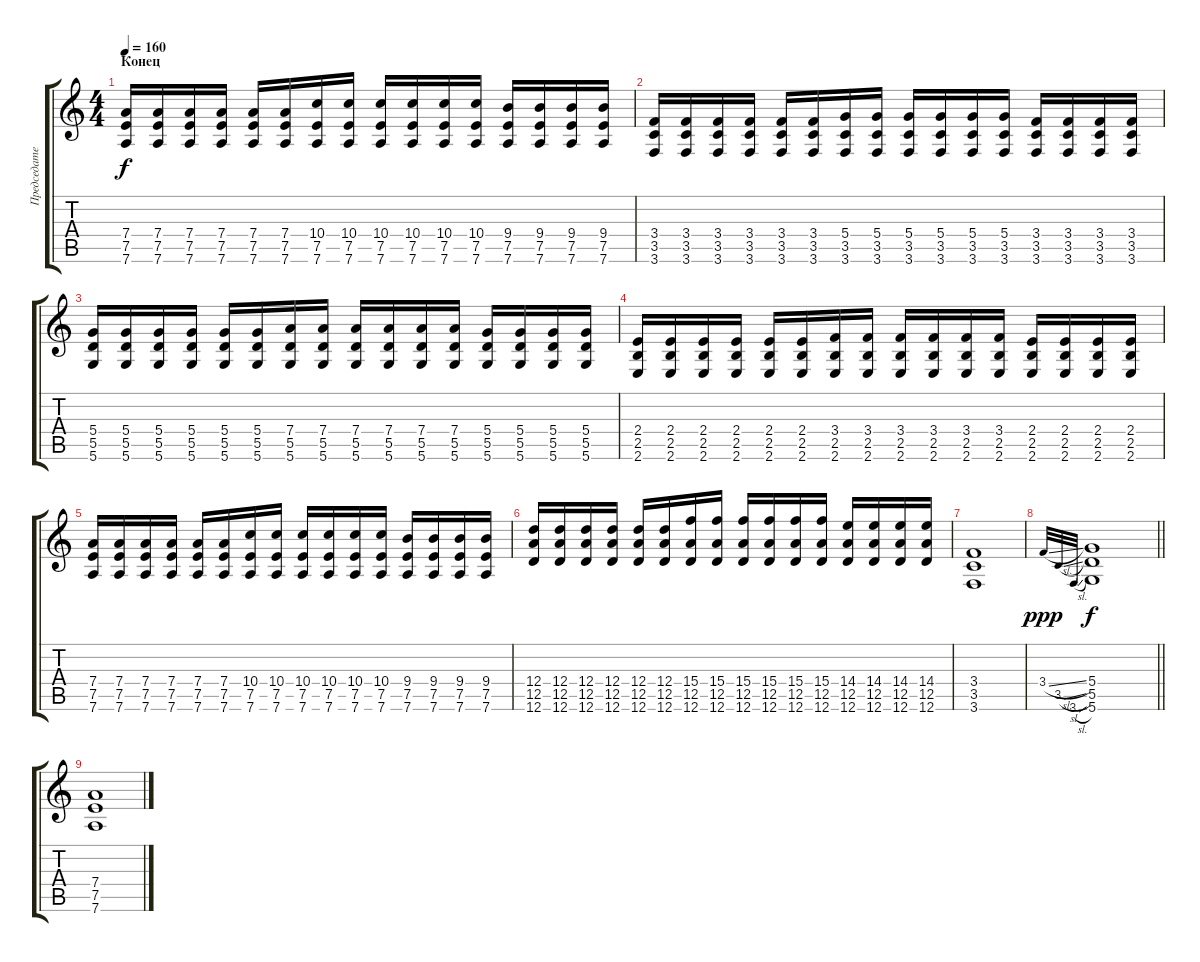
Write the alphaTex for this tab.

\track ("Председатель" "Председате") {instrument acousticguitarsteel}
\staff {score tabs}
\tuning (E4 B3 G3 D3 A2 D2) {hide}
\ts (4 4)
\section ("" "Конец")
\tempo 160
\clef g2
\ks c
(7.4 7.5 7.6).16{dy f} (7.4 7.5 7.6).16 (7.4 7.5 7.6).16 (7.4 7.5 7.6).16 (7.4 7.5 7.6).16 (7.4 7.5 7.6).16 (10.4 7.5 7.6).16 (10.4 7.5 7.6).16 (10.4 7.5 7.6).16 (10.4 7.5 7.6).16 (10.4 7.5 7.6).16 (10.4 7.5 7.6).16 (9.4 7.5 7.6).16 (9.4 7.5 7.6).16 (9.4 7.5 7.6).16 (9.4 7.5 7.6).16 |
(3.4 3.5 3.6).16 (3.4 3.5 3.6).16 (3.4 3.5 3.6).16 (3.4 3.5 3.6).16 (3.4 3.5 3.6).16 (3.4 3.5 3.6).16 (5.4 3.5 3.6).16 (5.4 3.5 3.6).16 (5.4 3.5 3.6).16 (5.4 3.5 3.6).16 (5.4 3.5 3.6).16 (5.4 3.5 3.6).16 (3.4 3.5 3.6).16 (3.4 3.5 3.6).16 (3.4 3.5 3.6).16 (3.4 3.5 3.6).16 |
(5.4 5.5 5.6).16 (5.4 5.5 5.6).16 (5.4 5.5 5.6).16 (5.4 5.5 5.6).16 (5.4 5.5 5.6).16 (5.4 5.5 5.6).16 (7.4 5.5 5.6).16 (7.4 5.5 5.6).16 (7.4 5.5 5.6).16 (7.4 5.5 5.6).16 (7.4 5.5 5.6).16 (7.4 5.5 5.6).16 (5.4 5.5 5.6).16 (5.4 5.5 5.6).16 (5.4 5.5 5.6).16 (5.4 5.5 5.6).16 |
(2.4 2.5 2.6).16 (2.4 2.5 2.6).16 (2.4 2.5 2.6).16 (2.4 2.5 2.6).16 (2.4 2.5 2.6).16 (2.4 2.5 2.6).16 (3.4 2.5 2.6).16 (3.4 2.5 2.6).16 (3.4 2.5 2.6).16 (3.4 2.5 2.6).16 (3.4 2.5 2.6).16 (3.4 2.5 2.6).16 (2.4 2.5 2.6).16 (2.4 2.5 2.6).16 (2.4 2.5 2.6).16 (2.4 2.5 2.6).16 |
(7.4 7.5 7.6).16 (7.4 7.5 7.6).16 (7.4 7.5 7.6).16 (7.4 7.5 7.6).16 (7.4 7.5 7.6).16 (7.4 7.5 7.6).16 (10.4 7.5 7.6).16 (10.4 7.5 7.6).16 (10.4 7.5 7.6).16 (10.4 7.5 7.6).16 (10.4 7.5 7.6).16 (10.4 7.5 7.6).16 (9.4 7.5 7.6).16 (9.4 7.5 7.6).16 (9.4 7.5 7.6).16 (9.4 7.5 7.6).16 |
(12.4 12.5 12.6).16 (12.4 12.5 12.6).16 (12.4 12.5 12.6).16 (12.4 12.5 12.6).16 (12.4 12.5 12.6).16 (12.4 12.5 12.6).16 (15.4 12.5 12.6).16 (15.4 12.5 12.6).16 (15.4 12.5 12.6).16 (15.4 12.5 12.6).16 (15.4 12.5 12.6).16 (15.4 12.5 12.6).16 (14.4 12.5 12.6).16 (14.4 12.5 12.6).16 (14.4 12.5 12.6).16 (14.4 12.5 12.6).16 |
(3.4 3.5 3.6).1 |
\barLineRight lightlight
3.4{sl}.32{gr onbeat dy ppp} 3.5{sl}.32{gr onbeat} 3.6{sl}.32{gr onbeat} (5.4 5.5 5.6).1{dy f} |
(7.4 7.5 7.6).1
